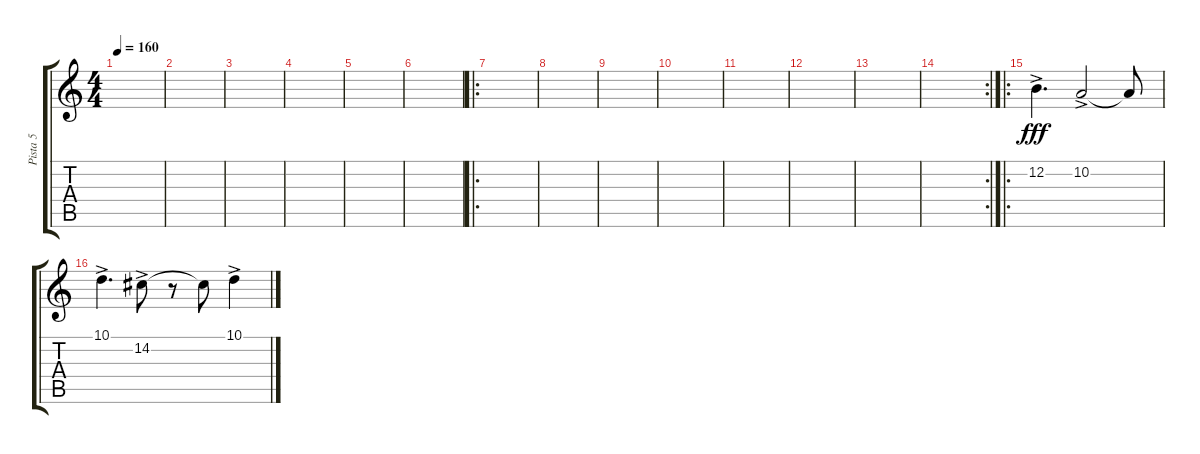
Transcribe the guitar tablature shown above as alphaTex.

\track ("Pista 5" "Pista 5") {instrument electricpiano1}
\staff {score tabs}
\tuning (E4 B3 G3 D3 A2 E2) {hide}
\ts (4 4)
\tempo 160
\clef g2
\ks c
|
|
|
|
|
|
\ro
|
|
|
|
|
|
|
\rc 2
|
\ro
12.2{ac}.4{d dy fff} 10.2{ac}.2 10.2{t}.8 |
10.1{ac}.4{d} 14.2{ac}.8 r.8 14.2{t}.8 10.1{ac}.4
